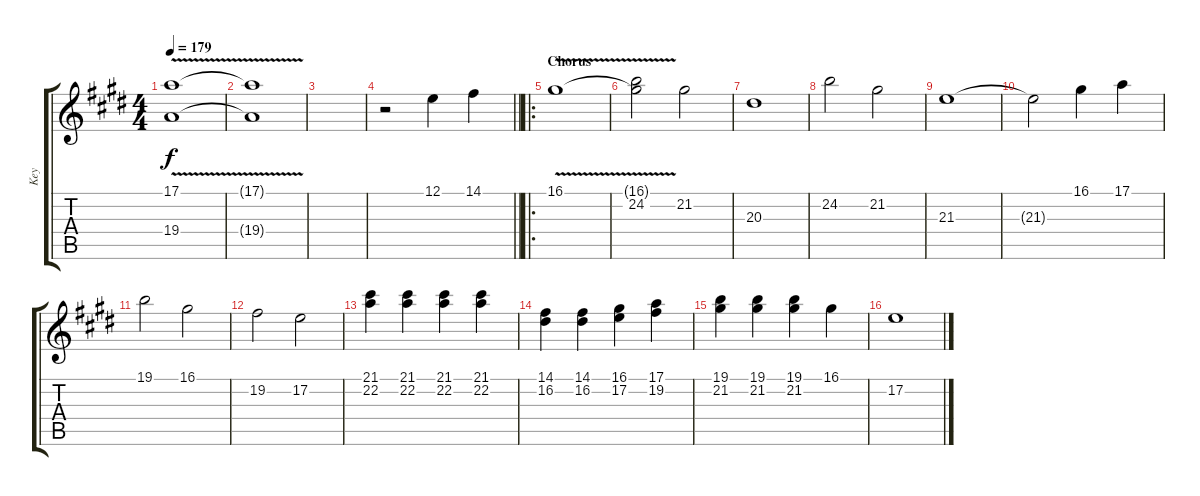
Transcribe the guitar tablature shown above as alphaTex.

\track ("Key" "Key") {instrument stringensemble1}
\staff {score tabs}
\tuning (E4 B3 G3 D3 A2 E2) {hide}
\ts (4 4)
\tempo 179
\clef g2
\ks e
(17.1{v} 19.4).1{dy f} |
(17.1{t} 19.4{t}).1 |
|
\barLineRight lightlight
r.2 12.1.4 14.1.4 |
\ro
\section ("" "Chorus")
16.1{v}.1 |
(16.1{t} 24.2).2 21.2.2 |
20.3.1 |
24.2.2 21.2.2 |
21.3.1 |
21.3{t}.2 16.1.4 17.1.4 |
19.1.2 16.1.2 |
19.2.2 17.2.2 |
(21.1 22.2).4 (21.1 22.2).4 (21.1 22.2).4 (21.1 22.2).4 |
(14.1 16.2).4 (14.1 16.2).4 (16.1 17.2).4 (17.1 19.2).4 |
(19.1 21.2).4 (19.1 21.2).4 (19.1 21.2).4 16.1.4 |
17.2.1
